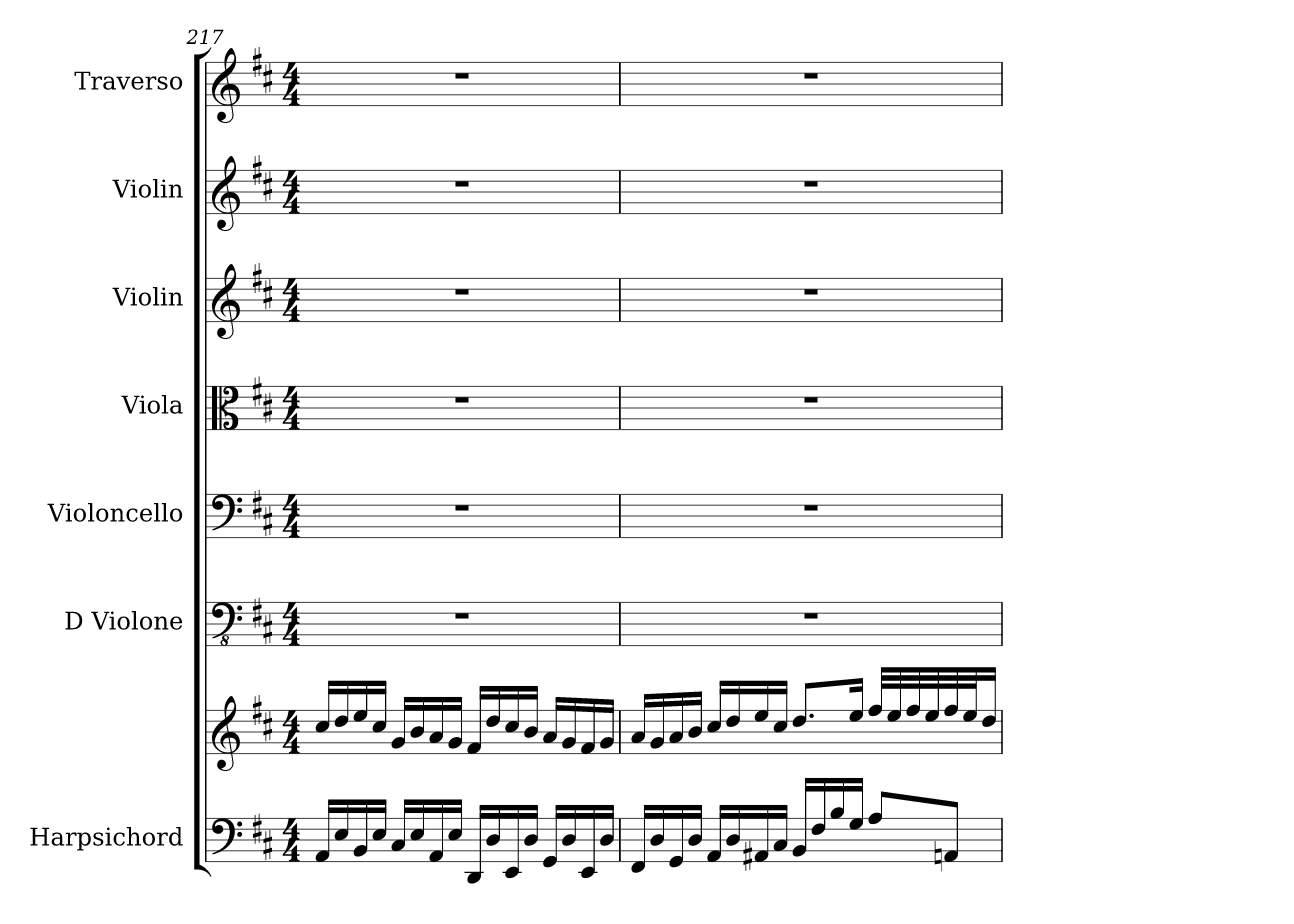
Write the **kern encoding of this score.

**kern	**kern	**kern	**kern	**kern	**kern	**kern	**kern
*part7	*part7	*part6	*part5	*part4	*part3	*part2	*part1
*staff8	*staff7	*staff6	*staff5	*staff4	*staff3	*staff2	*staff1
*I"Harpsichord	*	*I"D Violone	*I"Violoncello	*I"Viola	*I"Violin	*I"Violin	*I"Traverso
*I'Hch.	*	*I'D Vne.	*I'Vc.	*I'Vla.	*I'Vln.	*I'Vln.	*I'Trv.
!!LO:PB:g=z
*clefF4	*clefG2	*clefFv4	*clefF4	*clefC3	*clefG2	*clefG2	*clefG2
*	*	*ITrd7c12	*	*	*	*	*
*k[f#c#]	*k[f#c#]	*k[f#c#]	*k[f#c#]	*k[f#c#]	*k[f#c#]	*k[f#c#]	*k[f#c#]
*M4/4	*M4/4	*M4/4	*M4/4	*M4/4	*M4/4	*M4/4	*M4/4
=217	=217	=217	=217	=217	=217	=217	=217
16AA/LL	16cc#/LL	1r	1r	1r	1r	1r	1r
16E/	16dd/	.	.	.	.	.	.
16BB/	16ee/	.	.	.	.	.	.
16E/JJ	16cc#/JJ	.	.	.	.	.	.
16C#/LL	16g/LL	.	.	.	.	.	.
16E/	16b/	.	.	.	.	.	.
16AA/	16a/	.	.	.	.	.	.
16E/JJ	16g/JJ	.	.	.	.	.	.
16DD/LL	16f#/LL	.	.	.	.	.	.
16D/	16dd/	.	.	.	.	.	.
16EE/	16cc#/	.	.	.	.	.	.
16D/JJ	16b/JJ	.	.	.	.	.	.
16GG/LL	16a/LL	.	.	.	.	.	.
16D/	16g/	.	.	.	.	.	.
16EE/	16f#/	.	.	.	.	.	.
16D/JJ	16g/JJ	.	.	.	.	.	.
=218	=218	=218	=218	=218	=218	=218	=218
16FF#/LL	16a/LL	1r	1r	1r	1r	1r	1r
16D/	16g/	.	.	.	.	.	.
16GG/	16a/	.	.	.	.	.	.
16D/JJ	16b/JJ	.	.	.	.	.	.
16AA/LL	16cc#/LL	.	.	.	.	.	.
16D/	16dd/	.	.	.	.	.	.
16AA#X/	16ee/	.	.	.	.	.	.
16C#/JJ	16cc#/JJ	.	.	.	.	.	.
16BB/LL	8.dd/L	.	.	.	.	.	.
16F#/	.	.	.	.	.	.	.
16B/	.	.	.	.	.	.	.
16G/JJ	16ee/Jk	.	.	.	.	.	.
8A/L	32ff#/LLL	.	.	.	.	.	.
.	32ee/	.	.	.	.	.	.
.	32ff#/	.	.	.	.	.	.
.	32ee/	.	.	.	.	.	.
8AAn/J	32ff#/	.	.	.	.	.	.
.	32ee/J	.	.	.	.	.	.
.	16dd/JJ	.	.	.	.	.	.
=	=	=	=	=	=	=	=
*-	*-	*-	*-	*-	*-	*-	*-
